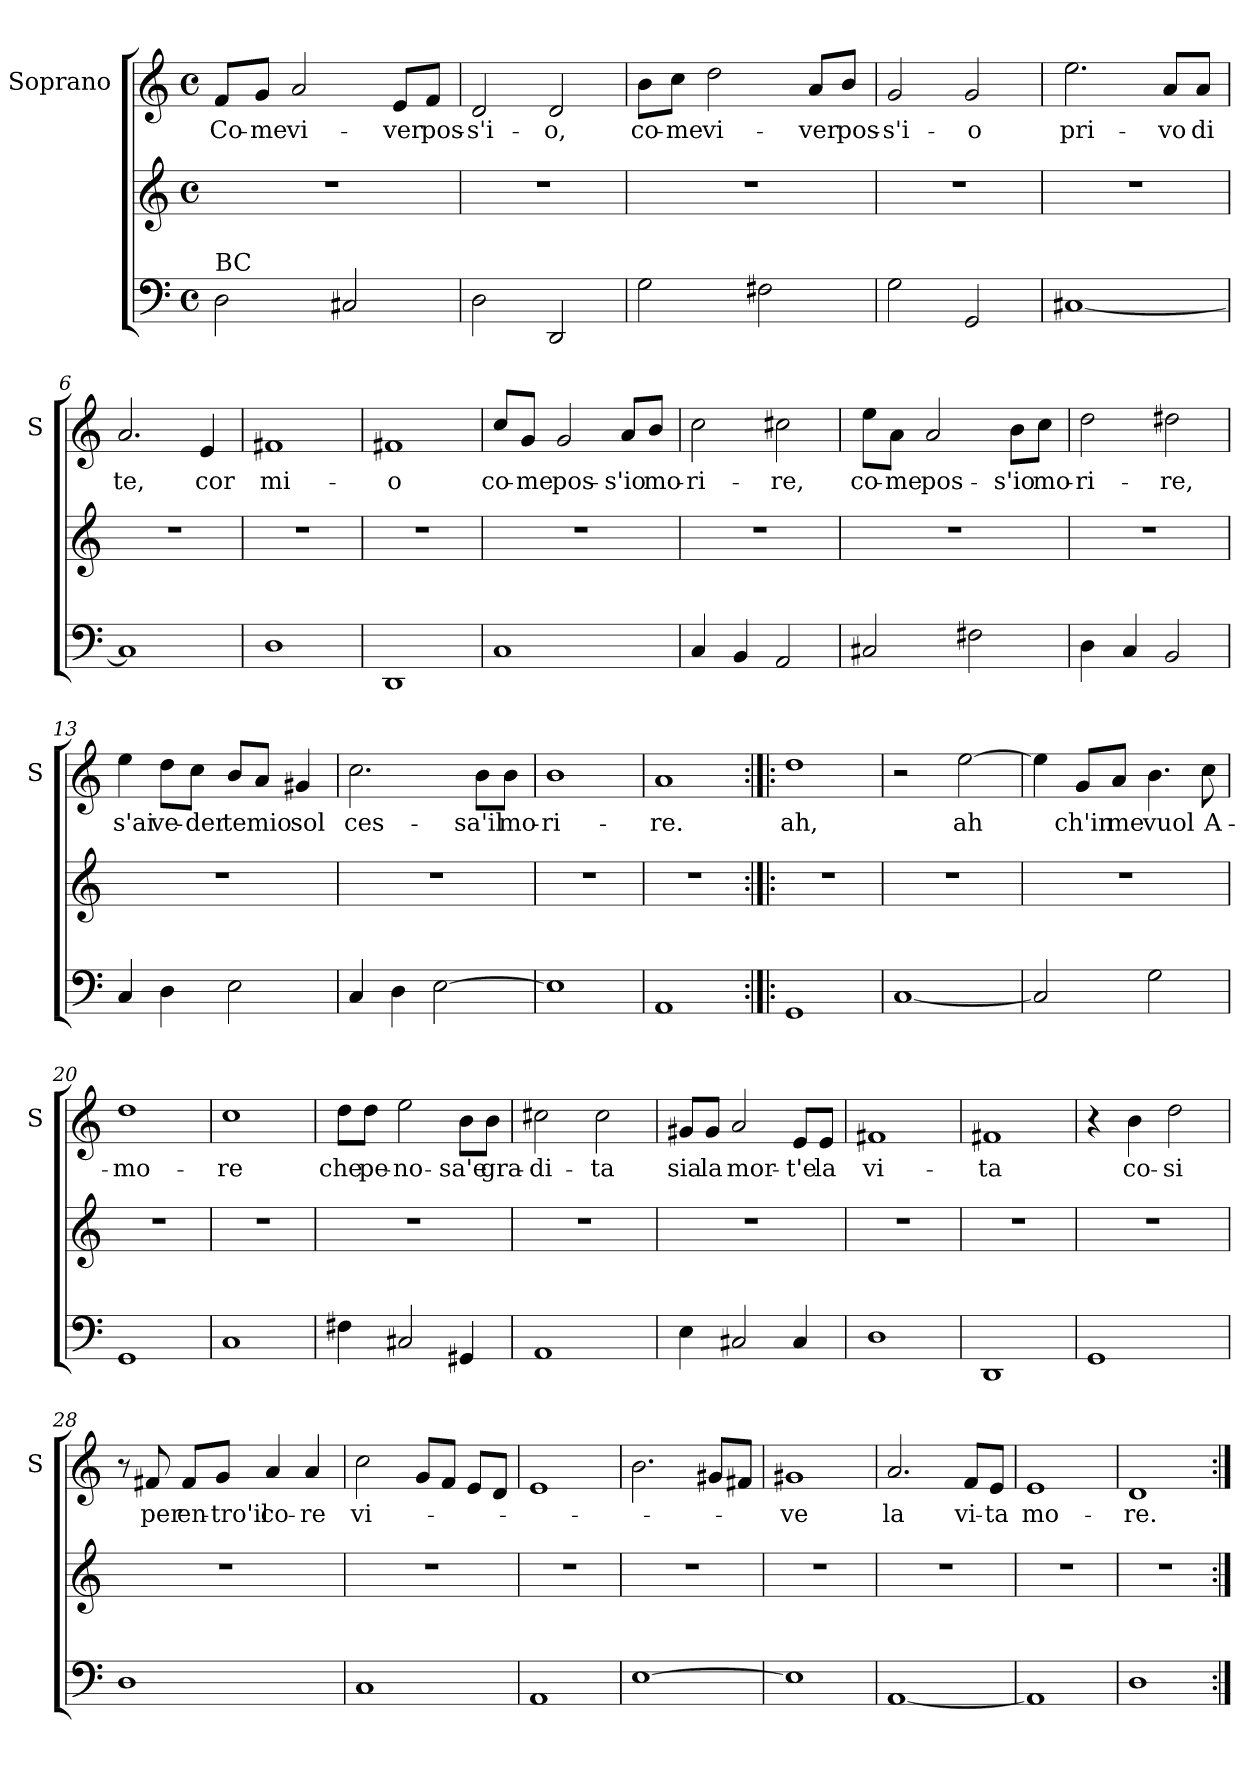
**kern	**kern	**kern	**text
*part2	*part2	*part1	*part1
*staff3	*staff2	*staff1	*staff1
*	*	*I"Soprano	*
*	*	*I'S	*
*clefF4	*clefG2	*clefG2	*
*k[]	*k[]	*k[]	*
*C:	*C:	*C:	*
*M4/4	*M4/4	*M4/4	*
*met(c)	*met(c)	*met(c)	*
=1	=1	=1	=1
!LO:TX:a:t=BC	!	!	!
!	!	!	!LO:LY:b
2D\	1r	8f/L	Co-
!	!	!	!LO:LY:b
.	.	8g/J	-me
!	!	!	!LO:LY:b
.	.	2a/	vi-
2C#X/	.	.	.
!	!	!	!LO:LY:b
.	.	8e/L	-ver
!	!	!	!LO:LY:b
.	.	8f/J	pos-
=2	=2	=2	=2
!	!	!	!LO:LY:b
2D\	1r	2d/	-s'i-
!	!	!	!LO:LY:b
2DD/	.	2d/	-o,
=3	=3	=3	=3
!	!	!	!LO:LY:b
2G\	1r	8b\L	co-
!	!	!	!LO:LY:b
.	.	8cc\J	-me
!	!	!	!LO:LY:b
.	.	2dd\	vi-
2F#X\	.	.	.
!	!	!	!LO:LY:b
.	.	8a/L	-ver
!	!	!	!LO:LY:b
.	.	8b/J	pos-
=4	=4	=4	=4
!	!	!	!LO:LY:b
2G\	1r	2g/	-s'i-
!	!	!	!LO:LY:b
2GG/	.	2g/	-o
=5	=5	=5	=5
!	!	!	!LO:LY:b
[1C#X	1r	2.ee\	pri-
!	!	!	!LO:LY:b
.	.	8a/L	-vo
!	!	!	!LO:LY:b
.	.	8a/J	di
!!LO:LB:g=z
=6	=6	=6	=6
!	!	!	!LO:LY:b
1C#]	1r	2.a/	te,
!	!	!	!LO:LY:b
.	.	4e/	cor
=7	=7	=7	=7
!	!	!	!LO:LY:b
1D	1r	1f#X	mi-
=8	=8	=8	=8
!	!	!	!LO:LY:b
1DD	1r	1f#X	-o
=9	=9	=9	=9
!	!	!	!LO:LY:b
1C	1r	8cc/L	co-
!	!	!	!LO:LY:b
.	.	8g/J	-me
!	!	!	!LO:LY:b
.	.	2g/	pos-
!	!	!	!LO:LY:b
.	.	8a/L	-s'io
!	!	!	!LO:LY:b
.	.	8b/J	mo-
=10	=10	=10	=10
!	!	!	!LO:LY:b
4C/	1r	2cc\	-ri-
4BB/	.	.	.
!	!	!	!LO:LY:b
2AA/	.	2cc#X\	-re,
=11	=11	=11	=11
!	!	!	!LO:LY:b
2C#X/	1r	8ee\L	co-
!	!	!	!LO:LY:b
.	.	8a\J	-me
!	!	!	!LO:LY:b
.	.	2a/	pos-
2F#X\	.	.	.
!	!	!	!LO:LY:b
.	.	8b\L	-s'io
!	!	!	!LO:LY:b
.	.	8cc\J	mo-
!!LO:LB:g=z
=12	=12	=12	=12
!	!	!	!LO:LY:b
4D\	1r	2dd\	-ri-
4C/	.	.	.
!	!	!	!LO:LY:b
2BB/	.	2dd#X\	-re,
=13	=13	=13	=13
!	!	!	!LO:LY:b
4C/	1r	4ee\	s'ai
!	!	!	!LO:LY:b
4D\	.	8dd\L	ve-
!	!	!	!LO:LY:b
.	.	8cc\J	-der
!	!	!	!LO:LY:b
2E\	.	8b/L	te
!	!	!	!LO:LY:b
.	.	8a/J	mio
!	!	!	!LO:LY:b
.	.	4g#X/	sol
=14	=14	=14	=14
!	!	!	!LO:LY:b
4C/	1r	2.cc\	ces-
4D\	.	.	.
[2E\	.	.	.
!	!	!	!LO:LY:b
.	.	8b\L	-sa'il
!	!	!	!LO:LY:b
.	.	8b\J	mo-
=15	=15	=15	=15
!	!	!	!LO:LY:b
1E]	1r	1b	-ri-
=16	=16	=16	=16
!	!	!	!LO:LY:b
1AA	1r	1a	-re.
!!LO:PB:g=z
=17:|!|:	=17:|!|:	=17:|!|:	=17:|!|:
!	!	!	!LO:LY:b
1GG	1r	1dd	ah,
=18	=18	=18	=18
[1C	1r	2r	.
!	!	!	!LO:LY:b
.	.	[2ee\	ah
=19	=19	=19	=19
2C/]	1r	4ee\]	.
!	!	!	!LO:LY:b
.	.	8g/L	ch'in
!	!	!	!LO:LY:b
.	.	8a/J	me
!	!	!	!LO:LY:b
2G\	.	4.b\	vuol
!	!	!	!LO:LY:b
.	.	8cc\	A-
=20	=20	=20	=20
!	!	!	!LO:LY:b
1GG	1r	1dd	-mo-
=21	=21	=21	=21
!	!	!	!LO:LY:b
1C	1r	1cc	-re
!!LO:LB:g=z
=22	=22	=22	=22
!	!	!	!LO:LY:b
4F#X\	1r	8dd\L	che
!	!	!	!LO:LY:b
.	.	8dd\J	pe-
!	!	!	!LO:LY:b
2C#X/	.	2ee\	-no-
!	!	!	!LO:LY:b
4GG#X/	.	8b\L	-sa'e
!	!	!	!LO:LY:b
.	.	8b\J	gra-
=23	=23	=23	=23
!	!	!	!LO:LY:b
1AA	1r	2cc#X\	-di-
!	!	!	!LO:LY:b
.	.	2cc#\	-ta
=24	=24	=24	=24
!	!	!	!LO:LY:b
4E\	1r	8g#X/L	sia
!	!	!	!LO:LY:b
.	.	8g#/J	la
!	!	!	!LO:LY:b
2C#X/	.	2a/	mor-
!	!	!	!LO:LY:b
4C#/	.	8e/L	-t'e
!	!	!	!LO:LY:b
.	.	8e/J	la
=25	=25	=25	=25
!	!	!	!LO:LY:b
1D	1r	1f#X	vi-
!!LO:LB:g=z
=26	=26	=26	=26
!	!	!	!LO:LY:b
1DD	1r	1f#X	-ta
=27	=27	=27	=27
1GG	1r	4r	.
!	!	!	!LO:LY:b
.	.	4b\	co-
!	!	!	!LO:LY:b
.	.	2dd\	-si
=28	=28	=28	=28
1D	1r	8r	.
!	!	!	!LO:LY:b
.	.	8f#X/	per
!	!	!	!LO:LY:b
.	.	8f#/L	en-
!	!	!	!LO:LY:b
.	.	8g/J	-tro'il
!	!	!	!LO:LY:b
.	.	4a/	co-
!	!	!	!LO:LY:b
.	.	4a/	-re
=29	=29	=29	=29
!	!	!	!LO:LY:b
1C	1r	2cc\	vi-
.	.	8g/L	.
.	.	8f/J	.
.	.	8e/L	.
.	.	8d/J	.
!!LO:LB:g=z
=30	=30	=30	=30
1AA	1r	1e	.
=31	=31	=31	=31
[1E	1r	2.b\	.
.	.	8g#X/L	.
.	.	8f#X/J	.
=32	=32	=32	=32
!	!	!	!LO:LY:b
1E]	1r	1g#X	-ve
=33	=33	=33	=33
!	!	!	!LO:LY:b
[1AA	1r	2.a/	la
!	!	!	!LO:LY:b
.	.	8f/L	vi-
!	!	!	!LO:LY:b
.	.	8e/J	-ta
=34	=34	=34	=34
!	!	!	!LO:LY:b
1AA]	1r	1e	mo-
=35	=35	=35	=35
!	!	!	!LO:LY:b
1D	1r	1d	-re.
=:|!	=:|!	=:|!	=:|!
*-	*-	*-	*-
